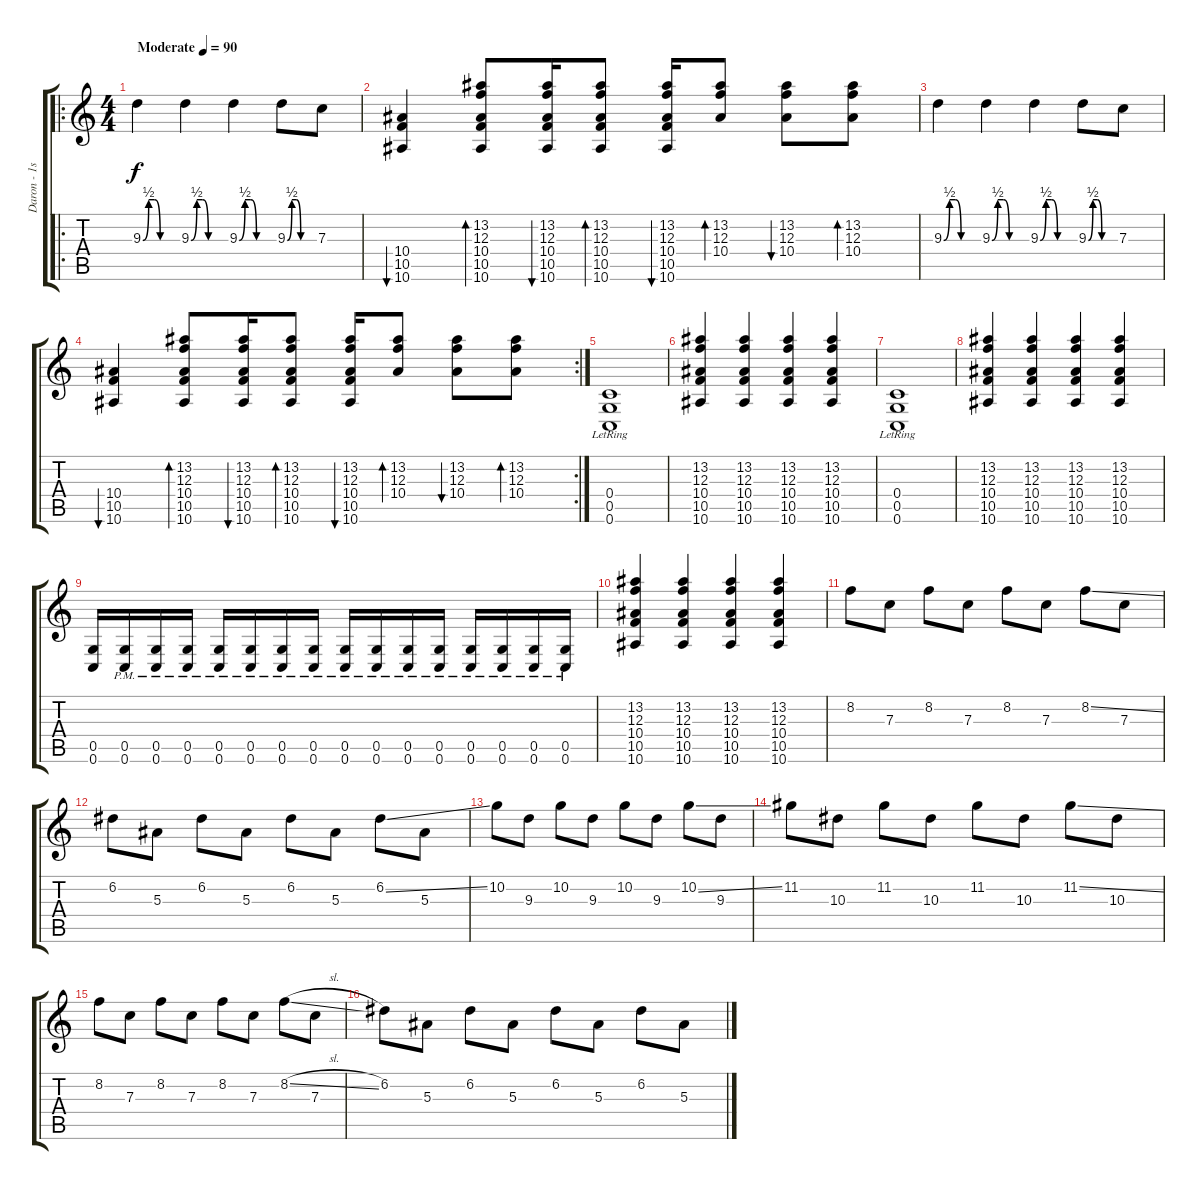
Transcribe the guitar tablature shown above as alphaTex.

\track ("Daron - 1st guitar" "Daron - 1s") {instrument distortionguitar}
\staff {score tabs}
\tuning (D4 A3 F3 C3 G2 C2) {hide}
\ro
\ts (4 4)
\tempo (90 "Moderate")
\clef g2
\ks c
9.3{be (custom 0 0 10 2 20 2 30 0 60 0)}.4{dy f instrument distortionguitar} 9.3{be (custom 0 0 10 2 20 2 30 0 60 0)}.4 9.3{be (custom 0 0 10 2 20 2 30 0 60 0)}.4 9.3{be (custom 0 0 10 2 20 2 30 0 60 0)}.8 7.3.8 |
(10.4 10.5 10.6).4{bu 60} (13.2 12.3 10.4 10.5 10.6).8{bd 60} (13.2 12.3 10.4 10.5 10.6).16{bu 60} (13.2 12.3 10.4 10.5 10.6).8{bd 60} (13.2 12.3 10.4 10.5 10.6).16{bu 60} (13.2 12.3 10.4).8{bd 60} (13.2 12.3 10.4).8{bu 60} (13.2 12.3 10.4).8{bd 60} |
9.3{be (custom 0 0 10 2 20 2 30 0 60 0)}.4 9.3{be (custom 0 0 10 2 20 2 30 0 60 0)}.4 9.3{be (custom 0 0 10 2 20 2 30 0 60 0)}.4 9.3{be (custom 0 0 10 2 20 2 30 0 60 0)}.8 7.3.8 |
\rc 2
(10.4 10.5 10.6).4{bu 60} (13.2 12.3 10.4 10.5 10.6).8{bd 60} (13.2 12.3 10.4 10.5 10.6).16{bu 60} (13.2 12.3 10.4 10.5 10.6).8{bd 60} (13.2 12.3 10.4 10.5 10.6).16{bu 60} (13.2 12.3 10.4).8{bd 60} (13.2 12.3 10.4).8{bu 60} (13.2 12.3 10.4).8{bd 60} |
(0.4{lr} 0.5{lr} 0.6{lr}).1 |
(13.2 12.3 10.4 10.5 10.6).4 (13.2 12.3 10.4 10.5 10.6).4 (13.2 12.3 10.4 10.5 10.6).4 (13.2 12.3 10.4 10.5 10.6).4 |
(0.4{lr} 0.5{lr} 0.6{lr}).1 |
(13.2 12.3 10.4 10.5 10.6).4 (13.2 12.3 10.4 10.5 10.6).4 (13.2 12.3 10.4 10.5 10.6).4 (13.2 12.3 10.4 10.5 10.6).4 |
(0.5 0.6).16 (0.5{pm} 0.6).16 (0.5{pm} 0.6).16 (0.5{pm} 0.6).16 (0.5{pm} 0.6).16 (0.5{pm} 0.6).16 (0.5{pm} 0.6).16 (0.5{pm} 0.6).16 (0.5{pm} 0.6).16 (0.5{pm} 0.6).16 (0.5{pm} 0.6).16 (0.5{pm} 0.6).16 (0.5{pm} 0.6).16 (0.5{pm} 0.6).16 (0.5{pm} 0.6).16 (0.5{pm} 0.6).16 |
(13.2 12.3 10.4 10.5 10.6).4 (13.2 12.3 10.4 10.5 10.6).4 (13.2 12.3 10.4 10.5 10.6).4 (13.2 12.3 10.4 10.5 10.6).4 |
8.2.8 7.3.8 8.2.8 7.3.8 8.2.8 7.3.8 8.2{ss}.8 7.3.8 |
6.2.8 5.3.8 6.2.8 5.3.8 6.2.8 5.3.8 6.2{ss}.8 5.3.8 |
10.2.8 9.3.8 10.2.8 9.3.8 10.2.8 9.3.8 10.2{ss}.8 9.3.8 |
11.2.8 10.3.8 11.2.8 10.3.8 11.2.8 10.3.8 11.2{ss}.8 10.3.8 |
8.2.8 7.3.8 8.2.8 7.3.8 8.2.8 7.3.8 8.2{sl}.8 7.3.8 |
6.2.8 5.3.8 6.2.8 5.3.8 6.2.8 5.3.8 6.2{ss}.8 5.3.8
